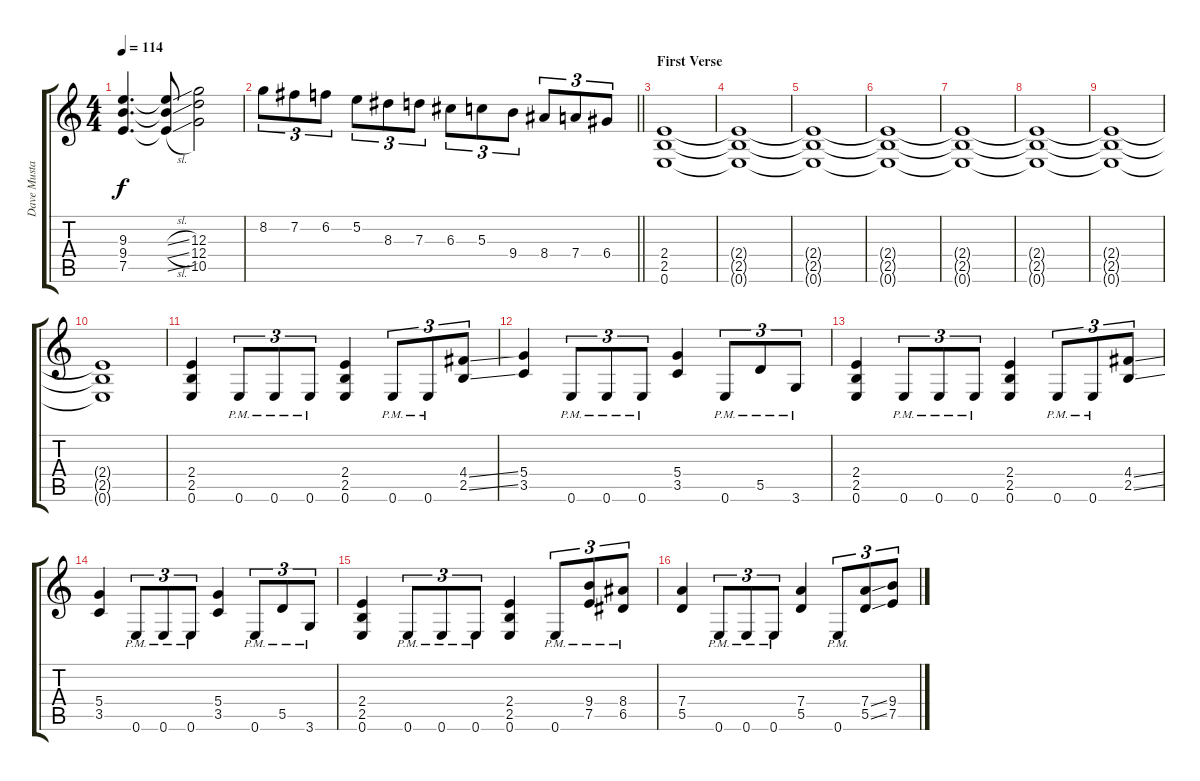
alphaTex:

\track ("Dave Mustaine" "Dave Musta") {instrument distortionguitar}
\staff {score tabs}
\tuning (E4 B3 G3 D3 A2 E2) {hide}
\ts (4 4)
\tempo 114
\clef g2
\ks c
(9.3 9.4 7.5).4{d dy f} (9.3{sl t} 9.4{sl t} 7.5{sl t}).8 (12.3 12.4 10.5).2 |
\barLineRight lightlight
8.2.8{tu (3 2)} 7.2.8{tu (3 2)} 6.2.8{tu (3 2)} 5.2.8{tu (3 2)} 8.3.8{tu (3 2)} 7.3.8{tu (3 2)} 6.3.8{tu (3 2)} 5.3.8{tu (3 2)} 9.4.8{tu (3 2)} 8.4.8{tu (3 2)} 7.4.8{tu (3 2)} 6.4.8{tu (3 2)} |
\section ("" "First Verse")
(2.4 2.5 0.6).1 |
(2.4{t} 2.5{t} 0.6{t}).1 |
(2.4{t} 2.5{t} 0.6{t}).1 |
(2.4{t} 2.5{t} 0.6{t}).1 |
(2.4{t} 2.5{t} 0.6{t}).1 |
(2.4{t} 2.5{t} 0.6{t}).1 |
(2.4{t} 2.5{t} 0.6{t}).1 |
(2.4{t} 2.5{t} 0.6{t}).1 |
(2.4 2.5 0.6).4 0.6{pm}.8{tu (3 2)} 0.6{pm}.8{tu (3 2)} 0.6{pm}.8{tu (3 2)} (2.4 2.5 0.6).4 0.6{pm}.8{tu (3 2)} 0.6{pm}.8{tu (3 2)} (4.4{ss} 2.5{ss}).8{tu (3 2)} |
(5.4 3.5).4 0.6{pm}.8{tu (3 2)} 0.6{pm}.8{tu (3 2)} 0.6{pm}.8{tu (3 2)} (5.4 3.5).4 0.6{pm}.8{tu (3 2)} 5.5{pm}.8{tu (3 2)} 3.6{pm}.8{tu (3 2)} |
(2.4 2.5 0.6).4 0.6{pm}.8{tu (3 2)} 0.6{pm}.8{tu (3 2)} 0.6{pm}.8{tu (3 2)} (2.4 2.5 0.6).4 0.6{pm}.8{tu (3 2)} 0.6{pm}.8{tu (3 2)} (4.4{ss} 2.5{ss}).8{tu (3 2)} |
(5.4 3.5).4 0.6{pm}.8{tu (3 2)} 0.6{pm}.8{tu (3 2)} 0.6{pm}.8{tu (3 2)} (5.4 3.5).4 0.6{pm}.8{tu (3 2)} 5.5{pm}.8{tu (3 2)} 3.6{pm}.8{tu (3 2)} |
(2.4 2.5 0.6).4 0.6{pm}.8{tu (3 2)} 0.6{pm}.8{tu (3 2)} 0.6{pm}.8{tu (3 2)} (2.4 2.5 0.6).4 0.6{pm}.8{tu (3 2)} (9.4{pm} 7.5{pm}).8{tu (3 2)} (8.4{pm} 6.5{pm}).8{tu (3 2)} |
(7.4 5.5).4 0.6{pm}.8{tu (3 2)} 0.6{pm}.8{tu (3 2)} 0.6{pm}.8{tu (3 2)} (7.4 5.5).4 0.6{pm}.8{tu (3 2)} (7.4{ss} 5.5{ss}).8{tu (3 2)} (9.4 7.5).8{tu (3 2)}
